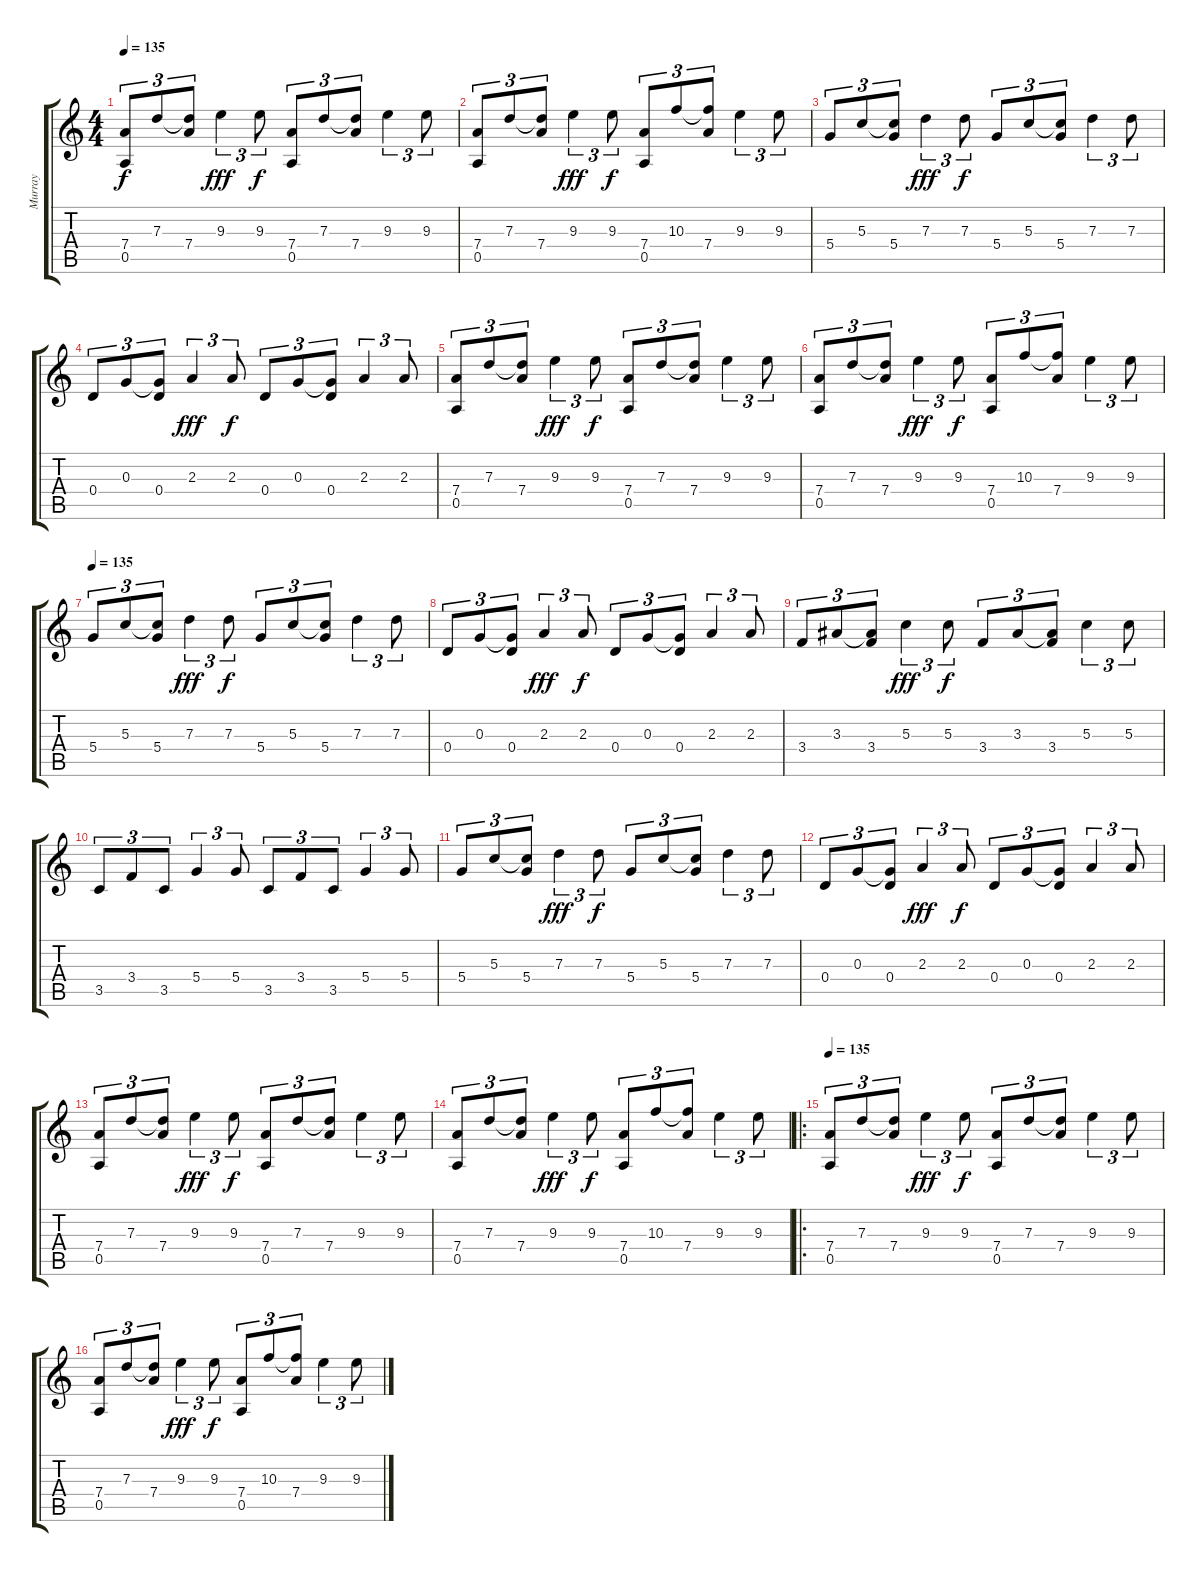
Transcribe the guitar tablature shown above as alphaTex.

\track ("Murray" "Murray") {instrument distortionguitar}
\staff {score tabs}
\tuning (E4 B3 G3 D3 A2 E2) {hide}
\ts (4 4)
\tempo 135
\clef g2
\ks c
(7.4 0.5).8{tu (3 2) dy f} 7.3.8{tu (3 2) instrument electricguitarclean} (7.3{t} 7.4).8{tu (3 2)} 9.3.4{tu (3 2) dy fff} 9.3.8{tu (3 2) dy f} (7.4 0.5).8{tu (3 2)} 7.3.8{tu (3 2)} (7.3{t} 7.4).8{tu (3 2)} 9.3.4{tu (3 2)} 9.3.8{tu (3 2)} |
(7.4 0.5).8{tu (3 2)} 7.3.8{tu (3 2) instrument electricguitarclean} (7.3{t} 7.4).8{tu (3 2)} 9.3.4{tu (3 2) dy fff} 9.3.8{tu (3 2) dy f} (7.4 0.5).8{tu (3 2)} 10.3.8{tu (3 2)} (10.3{t} 7.4).8{tu (3 2)} 9.3.4{tu (3 2)} 9.3.8{tu (3 2)} |
5.4.8{tu (3 2)} 5.3.8{tu (3 2) instrument electricguitarclean} (5.3{t} 5.4).8{tu (3 2)} 7.3.4{tu (3 2) dy fff} 7.3.8{tu (3 2) dy f} 5.4.8{tu (3 2)} 5.3.8{tu (3 2)} (5.3{t} 5.4).8{tu (3 2)} 7.3.4{tu (3 2)} 7.3.8{tu (3 2)} |
0.4.8{tu (3 2)} 0.3.8{tu (3 2) instrument electricguitarclean} (0.3{t} 0.4).8{tu (3 2)} 2.3.4{tu (3 2) dy fff} 2.3.8{tu (3 2) dy f} 0.4.8{tu (3 2)} 0.3.8{tu (3 2)} (0.3{t} 0.4).8{tu (3 2)} 2.3.4{tu (3 2)} 2.3.8{tu (3 2)} |
(7.4 0.5).8{tu (3 2)} 7.3.8{tu (3 2) instrument electricguitarclean} (7.3{t} 7.4).8{tu (3 2)} 9.3.4{tu (3 2) dy fff} 9.3.8{tu (3 2) dy f} (7.4 0.5).8{tu (3 2)} 7.3.8{tu (3 2)} (7.3{t} 7.4).8{tu (3 2)} 9.3.4{tu (3 2)} 9.3.8{tu (3 2)} |
(7.4 0.5).8{tu (3 2)} 7.3.8{tu (3 2) instrument electricguitarclean} (7.3{t} 7.4).8{tu (3 2)} 9.3.4{tu (3 2) dy fff} 9.3.8{tu (3 2) dy f} (7.4 0.5).8{tu (3 2)} 10.3.8{tu (3 2)} (10.3{t} 7.4).8{tu (3 2)} 9.3.4{tu (3 2)} 9.3.8{tu (3 2)} |
\tempo 135
5.4.8{tu (3 2)} 5.3.8{tu (3 2) instrument electricguitarclean} (5.3{t} 5.4).8{tu (3 2)} 7.3.4{tu (3 2) dy fff} 7.3.8{tu (3 2) dy f} 5.4.8{tu (3 2)} 5.3.8{tu (3 2)} (5.3{t} 5.4).8{tu (3 2)} 7.3.4{tu (3 2)} 7.3.8{tu (3 2)} |
0.4.8{tu (3 2)} 0.3.8{tu (3 2) instrument electricguitarclean} (0.3{t} 0.4).8{tu (3 2)} 2.3.4{tu (3 2) dy fff} 2.3.8{tu (3 2) dy f} 0.4.8{tu (3 2)} 0.3.8{tu (3 2)} (0.3{t} 0.4).8{tu (3 2)} 2.3.4{tu (3 2)} 2.3.8{tu (3 2)} |
3.4.8{tu (3 2)} 3.3.8{tu (3 2) instrument electricguitarclean} (3.3{t} 3.4).8{tu (3 2)} 5.3.4{tu (3 2) dy fff} 5.3.8{tu (3 2) dy f} 3.4.8{tu (3 2)} 3.3.8{tu (3 2)} (3.3{t} 3.4).8{tu (3 2)} 5.3.4{tu (3 2)} 5.3.8{tu (3 2)} |
3.5.8{tu (3 2)} 3.4.8{tu (3 2) instrument electricguitarclean} 3.5.8{tu (3 2)} 5.4.4{tu (3 2)} 5.4.8{tu (3 2)} 3.5.8{tu (3 2)} 3.4.8{tu (3 2)} 3.5.8{tu (3 2)} 5.4.4{tu (3 2)} 5.4.8{tu (3 2)} |
5.4.8{tu (3 2)} 5.3.8{tu (3 2) instrument electricguitarclean} (5.3{t} 5.4).8{tu (3 2)} 7.3.4{tu (3 2) dy fff} 7.3.8{tu (3 2) dy f} 5.4.8{tu (3 2)} 5.3.8{tu (3 2)} (5.3{t} 5.4).8{tu (3 2)} 7.3.4{tu (3 2)} 7.3.8{tu (3 2)} |
0.4.8{tu (3 2)} 0.3.8{tu (3 2) instrument electricguitarclean} (0.3{t} 0.4).8{tu (3 2)} 2.3.4{tu (3 2) dy fff} 2.3.8{tu (3 2) dy f} 0.4.8{tu (3 2)} 0.3.8{tu (3 2)} (0.3{t} 0.4).8{tu (3 2)} 2.3.4{tu (3 2)} 2.3.8{tu (3 2)} |
(7.4 0.5).8{tu (3 2)} 7.3.8{tu (3 2) instrument electricguitarclean} (7.3{t} 7.4).8{tu (3 2)} 9.3.4{tu (3 2) dy fff} 9.3.8{tu (3 2) dy f} (7.4 0.5).8{tu (3 2)} 7.3.8{tu (3 2)} (7.3{t} 7.4).8{tu (3 2)} 9.3.4{tu (3 2)} 9.3.8{tu (3 2)} |
(7.4 0.5).8{tu (3 2)} 7.3.8{tu (3 2) instrument electricguitarclean} (7.3{t} 7.4).8{tu (3 2)} 9.3.4{tu (3 2) dy fff} 9.3.8{tu (3 2) dy f} (7.4 0.5).8{tu (3 2)} 10.3.8{tu (3 2)} (10.3{t} 7.4).8{tu (3 2)} 9.3.4{tu (3 2)} 9.3.8{tu (3 2)} |
\ro
\tempo 135
(7.4 0.5).8{tu (3 2)} 7.3.8{tu (3 2) instrument electricguitarclean} (7.3{t} 7.4).8{tu (3 2)} 9.3.4{tu (3 2) dy fff} 9.3.8{tu (3 2) dy f} (7.4 0.5).8{tu (3 2)} 7.3.8{tu (3 2)} (7.3{t} 7.4).8{tu (3 2)} 9.3.4{tu (3 2)} 9.3.8{tu (3 2)} |
(7.4 0.5).8{tu (3 2)} 7.3.8{tu (3 2) instrument electricguitarclean} (7.3{t} 7.4).8{tu (3 2)} 9.3.4{tu (3 2) dy fff} 9.3.8{tu (3 2) dy f} (7.4 0.5).8{tu (3 2)} 10.3.8{tu (3 2)} (10.3{t} 7.4).8{tu (3 2)} 9.3.4{tu (3 2)} 9.3.8{tu (3 2)}
